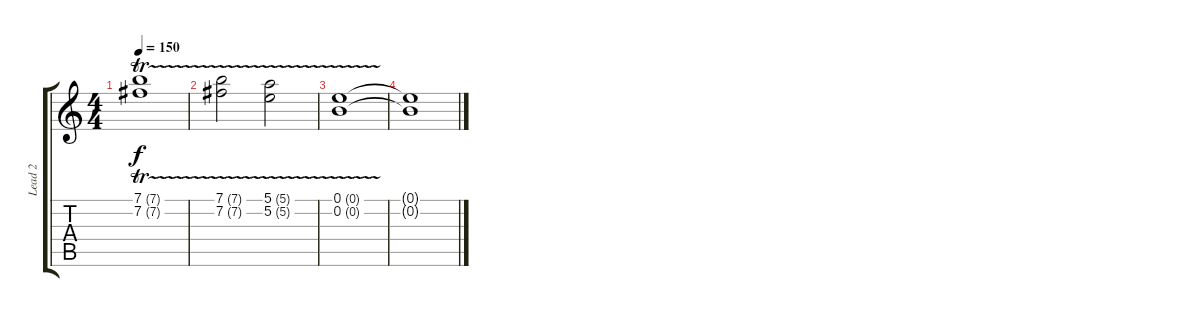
\track ("Lead 2" "Lead 2") {instrument overdrivenguitar}
\staff {score tabs}
\tuning (E4 B3 G3 D3 A2 E2) {hide}
\ts (4 4)
\tempo 150
\clef g2
\ks c
(7.1{tr (7 16)} 7.2{tr (7 16)}).1{dy f} |
(7.1{tr (7 16)} 7.2{tr (7 16)}).2 (5.1{tr (5 16)} 5.2{tr (5 16)}).2 |
(0.1{tr (0 16)} 0.2{tr (0 16)}).1 |
(0.1{t} 0.2{t}).1
